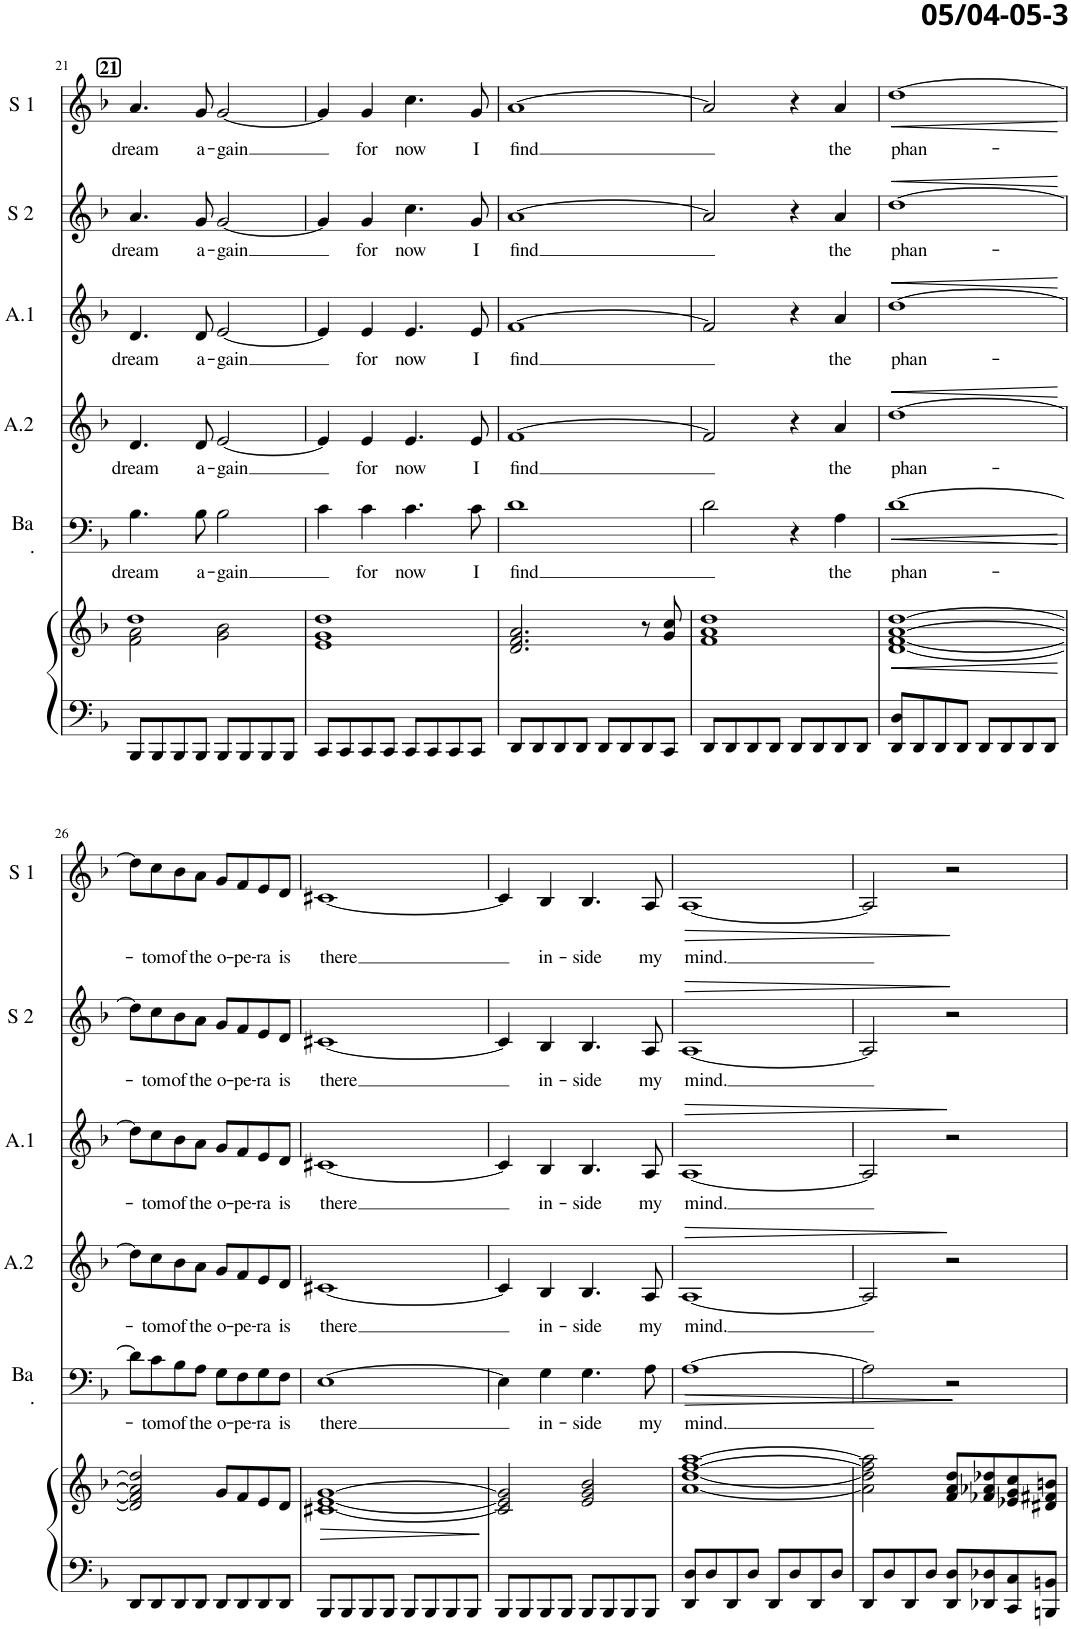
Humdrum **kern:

**kern	**kern	**dynam	**kern	**text	**dynam	**kern	**text	**dynam	**kern	**text	**dynam	**kern	**text	**dynam	**kern	**text	**dynam
*part6	*part6	*part6	*part5	*part5	*part5	*part4	*part4	*part4	*part3	*part3	*part3	*part2	*part2	*part2	*part1	*part1	*part1
*staff7	*staff6	*staff6/7	*staff5	*staff5	*staff5	*staff4	*staff4	*staff4	*staff3	*staff3	*staff3	*staff2	*staff2	*staff2	*staff1	*staff1	*staff1
*I"Piano	*	*	*I"Bariton	*	*	*I"Alt 2	*	*	*I"Alt 1	*	*	*I"Soprano 2	*	*	*I"Soprano 1	*	*
*I'Pno	*	*	*I'Ba .	*	*	*I'A.2	*	*	*I'A.1	*	*	*I'S 2	*	*	*I'S 1	*	*
!!LO:PB:g=z
*clefF4	*clefG2	*	*clefF4	*	*	*clefG2	*	*	*clefG2	*	*	*clefG2	*	*	*clefG2	*	*
*k[b-]	*k[b-]	*	*k[b-]	*	*	*k[b-]	*	*	*k[b-]	*	*	*k[b-]	*	*	*k[b-]	*	*
*M4/4	*M4/4	*	*M4/4	*	*	*M4/4	*	*	*M4/4	*	*	*M4/4	*	*	*M4/4	*	*
!!LO:REH:place=s1:a:B:cj:fs=11:t=21
=21	=21	=21	=21	=21	=21	=21	=21	=21	=21	=21	=21	=21	=21	=21	=21	=21	=21
*	*^	*	*	*	*	*	*	*	*	*	*	*	*	*	*	*	*
!	!	!	!	!	!LO:LY:b	!	!	!LO:LY:b	!	!	!LO:LY:b	!	!	!LO:LY:b	!	!	!LO:LY:b	!
8BBB-/L	1dd	2f\ 2a\	.	4.B-\	dream	.	4.d/	dream	.	4.d/	dream	.	4.a/	dream	.	4.a/	dream	.
8BBB-/	.	.	.	.	.	.	.	.	.	.	.	.	.	.	.	.	.	.
8BBB-/	.	.	.	.	.	.	.	.	.	.	.	.	.	.	.	.	.	.
!	!	!	!	!	!LO:LY:b	!	!	!LO:LY:b	!	!	!LO:LY:b	!	!	!LO:LY:b	!	!	!LO:LY:b	!
8BBB-/J	.	.	.	8B-\	a-	.	8d/	a-	.	8d/	a-	.	8g/	a-	.	8g/	a-	.
!	!	!	!	!	!LO:LY:b	!	!	!LO:LY:b	!	!	!LO:LY:b	!	!	!LO:LY:b	!	!	!LO:LY:b	!
8BBB-/L	.	2g\ 2b-\	.	2B-\	-gain	.	[2e/	-gain	.	[2e/	-gain	.	[2g/	-gain	.	[2g/	-gain	.
8BBB-/	.	.	.	.	.	.	.	.	.	.	.	.	.	.	.	.	.	.
8BBB-/	.	.	.	.	.	.	.	.	.	.	.	.	.	.	.	.	.	.
8BBB-/J	.	.	.	.	.	.	.	.	.	.	.	.	.	.	.	.	.	.
*	*v	*v	*	*	*	*	*	*	*	*	*	*	*	*	*	*	*	*
=22	=22	=22	=22	=22	=22	=22	=22	=22	=22	=22	=22	=22	=22	=22	=22	=22	=22
8CC/L	1e 1g 1dd	.	4c\	.	.	4e/]	.	.	4e/]	.	.	4g/]	.	.	4g/]	.	.
8CC/	.	.	.	.	.	.	.	.	.	.	.	.	.	.	.	.	.
!	!	!	!	!LO:LY:b	!	!	!LO:LY:b	!	!	!LO:LY:b	!	!	!LO:LY:b	!	!	!LO:LY:b	!
8CC/	.	.	4c\	for	.	4e/	for	.	4e/	for	.	4g/	for	.	4g/	for	.
8CC/J	.	.	.	.	.	.	.	.	.	.	.	.	.	.	.	.	.
!	!	!	!	!LO:LY:b	!	!	!LO:LY:b	!	!	!LO:LY:b	!	!	!LO:LY:b	!	!	!LO:LY:b	!
8CC/L	.	.	4.c\	now	.	4.e/	now	.	4.e/	now	.	4.cc\	now	.	4.cc\	now	.
8CC/	.	.	.	.	.	.	.	.	.	.	.	.	.	.	.	.	.
8CC/	.	.	.	.	.	.	.	.	.	.	.	.	.	.	.	.	.
!	!	!	!	!LO:LY:b	!	!	!LO:LY:b	!	!	!LO:LY:b	!	!	!LO:LY:b	!	!	!LO:LY:b	!
8CC/J	.	.	8c\	I	.	8e/	I	.	8e/	I	.	8g/	I	.	8g/	I	.
=23	=23	=23	=23	=23	=23	=23	=23	=23	=23	=23	=23	=23	=23	=23	=23	=23	=23
!	!	!	!	!LO:LY:b	!	!	!LO:LY:b	!	!	!LO:LY:b	!	!	!LO:LY:b	!	!	!LO:LY:b	!
8DD/L	2.d/ 2.f/ 2.a/	.	1d	find	.	[1f	find	.	[1f	find	.	[1a	find	.	[1a	find	.
8DD/	.	.	.	.	.	.	.	.	.	.	.	.	.	.	.	.	.
8DD/	.	.	.	.	.	.	.	.	.	.	.	.	.	.	.	.	.
8DD/J	.	.	.	.	.	.	.	.	.	.	.	.	.	.	.	.	.
8DD/L	.	.	.	.	.	.	.	.	.	.	.	.	.	.	.	.	.
8DD/	.	.	.	.	.	.	.	.	.	.	.	.	.	.	.	.	.
8DD/	8r	.	.	.	.	.	.	.	.	.	.	.	.	.	.	.	.
8CC/J	8g/ 8cc/	.	.	.	.	.	.	.	.	.	.	.	.	.	.	.	.
=24	=24	=24	=24	=24	=24	=24	=24	=24	=24	=24	=24	=24	=24	=24	=24	=24	=24
8DD/L	1f 1a 1dd	.	2d\	.	.	2f/]	.	.	2f/]	.	.	2a/]	.	.	2a/]	.	.
8DD/	.	.	.	.	.	.	.	.	.	.	.	.	.	.	.	.	.
8DD/	.	.	.	.	.	.	.	.	.	.	.	.	.	.	.	.	.
8DD/J	.	.	.	.	.	.	.	.	.	.	.	.	.	.	.	.	.
8DD/L	.	.	4r	.	.	4r	.	.	4r	.	.	4r	.	.	4r	.	.
8DD/	.	.	.	.	.	.	.	.	.	.	.	.	.	.	.	.	.
!	!	!	!	!LO:LY:b	!	!	!LO:LY:b	!	!	!LO:LY:b	!	!	!LO:LY:b	!	!	!LO:LY:b	!
8DD/	.	.	4A\	the	.	4a/	the	.	4a/	the	.	4a/	the	.	4a/	the	.
8DD/J	.	.	.	.	.	.	.	.	.	.	.	.	.	.	.	.	.
=25	=25	=25	=25	=25	=25	=25	=25	=25	=25	=25	=25	=25	=25	=25	=25	=25	=25
!	!	!LO:HP:b	!	!LO:LY:b	!LO:HP:b	!	!LO:LY:b	!LO:HP:b	!	!LO:LY:b	!LO:HP:b	!	!LO:LY:b	!LO:HP:b	!	!LO:LY:b	!LO:HP:b
8DD/ 8D/L	[1d [1f [1a [1dd	<	[1d	phan-	<	[1dd	phan-	<	[1dd	phan-	<	[1dd	phan-	<	[1dd	phan-	<
8DD/	.	.	.	.	.	.	.	.	.	.	.	.	.	.	.	.	.
8DD/	.	.	.	.	.	.	.	.	.	.	.	.	.	.	.	.	.
8DD/J	.	.	.	.	.	.	.	.	.	.	.	.	.	.	.	.	.
8DD/L	.	.	.	.	.	.	.	.	.	.	.	.	.	.	.	.	.
8DD/	.	.	.	.	.	.	.	.	.	.	.	.	.	.	.	.	.
8DD/	.	.	.	.	.	.	.	.	.	.	.	.	.	.	.	.	.
8DD/J	.	.	.	.	.	.	.	.	.	.	.	.	.	.	.	.	.
.	.	[	.	.	[	.	.	[	.	.	[	.	.	[	.	.	[
!!LO:LB:g=z
=26	=26	=26	=26	=26	=26	=26	=26	=26	=26	=26	=26	=26	=26	=26	=26	=26	=26
8DD/L	2d/] 2f/] 2a/] 2dd/]	.	8d\L]	.	.	8dd\L]	.	.	8dd\L]	.	.	8dd\L]	.	.	8dd\L]	.	.
!	!	!	!	!LO:LY:b	!	!	!LO:LY:b	!	!	!LO:LY:b	!	!	!LO:LY:b	!	!	!LO:LY:b	!
8DD/	.	.	8c\	-tom	.	8cc\	-tom	.	8cc\	-tom	.	8cc\	-tom	.	8cc\	-tom	.
!	!	!	!	!LO:LY:b	!	!	!LO:LY:b	!	!	!LO:LY:b	!	!	!LO:LY:b	!	!	!LO:LY:b	!
8DD/	.	.	8B-\	of	.	8b-\	of	.	8b-\	of	.	8b-\	of	.	8b-\	of	.
!	!	!	!	!LO:LY:b	!	!	!LO:LY:b	!	!	!LO:LY:b	!	!	!LO:LY:b	!	!	!LO:LY:b	!
8DD/J	.	.	8A\J	the	.	8a\J	the	.	8a\J	the	.	8a\J	the	.	8a\J	the	.
!	!	!	!	!LO:LY:b	!	!	!LO:LY:b	!	!	!LO:LY:b	!	!	!LO:LY:b	!	!	!LO:LY:b	!
8DD/L	8g/L	.	8G\L	o-	.	8g/L	o-	.	8g/L	o-	.	8g/L	o-	.	8g/L	o-	.
!	!	!	!	!LO:LY:b	!	!	!LO:LY:b	!	!	!LO:LY:b	!	!	!LO:LY:b	!	!	!LO:LY:b	!
8DD/	8f/	.	8F\	-pe-	.	8f/	-pe-	.	8f/	-pe-	.	8f/	-pe-	.	8f/	-pe-	.
!	!	!	!	!LO:LY:b	!	!	!LO:LY:b	!	!	!LO:LY:b	!	!	!LO:LY:b	!	!	!LO:LY:b	!
8DD/	8e/	.	8G\	-ra	.	8e/	-ra	.	8e/	-ra	.	8e/	-ra	.	8e/	-ra	.
!	!	!	!	!LO:LY:b	!	!	!LO:LY:b	!	!	!LO:LY:b	!	!	!LO:LY:b	!	!	!LO:LY:b	!
8DD/J	8d/J	.	8F\J	is	.	8d/J	is	.	8d/J	is	.	8d/J	is	.	8d/J	is	.
=27	=27	=27	=27	=27	=27	=27	=27	=27	=27	=27	=27	=27	=27	=27	=27	=27	=27
!	!	!LO:HP:b	!	!LO:LY:b	!	!	!LO:LY:b	!	!	!LO:LY:b	!	!	!LO:LY:b	!	!	!LO:LY:b	!
8BBB-/L	[1c#X [1e [1g	>	[1E	there	.	[1c#X	there	.	[1c#X	there	.	[1c#X	there	.	[1c#X	there	.
8BBB-/	.	.	.	.	.	.	.	.	.	.	.	.	.	.	.	.	.
8BBB-/	.	.	.	.	.	.	.	.	.	.	.	.	.	.	.	.	.
8BBB-/J	.	.	.	.	.	.	.	.	.	.	.	.	.	.	.	.	.
8BBB-/L	.	.	.	.	.	.	.	.	.	.	.	.	.	.	.	.	.
8BBB-/	.	.	.	.	.	.	.	.	.	.	.	.	.	.	.	.	.
8BBB-/	.	.	.	.	.	.	.	.	.	.	.	.	.	.	.	.	.
8BBB-/J	.	.	.	.	.	.	.	.	.	.	.	.	.	.	.	.	.
.	.	]	.	.	.	.	.	.	.	.	.	.	.	.	.	.	.
=28	=28	=28	=28	=28	=28	=28	=28	=28	=28	=28	=28	=28	=28	=28	=28	=28	=28
8BBB-/L	2c#/] 2e/] 2g/]	.	4E\]	.	.	4c#/]	.	.	4c#/]	.	.	4c#/]	.	.	4c#/]	.	.
8BBB-/	.	.	.	.	.	.	.	.	.	.	.	.	.	.	.	.	.
!	!	!	!	!LO:LY:b	!	!	!LO:LY:b	!	!	!LO:LY:b	!	!	!LO:LY:b	!	!	!LO:LY:b	!
8BBB-/	.	.	4G\	in-	.	4B-/	in-	.	4B-/	in-	.	4B-/	in-	.	4B-/	in-	.
8BBB-/J	.	.	.	.	.	.	.	.	.	.	.	.	.	.	.	.	.
!	!	!	!	!LO:LY:b	!	!	!LO:LY:b	!	!	!LO:LY:b	!	!	!LO:LY:b	!	!	!LO:LY:b	!
8BBB-/L	2e/ 2g/ 2b-/	.	4.G\	-side	.	4.B-/	-side	.	4.B-/	-side	.	4.B-/	-side	.	4.B-/	-side	.
8BBB-/	.	.	.	.	.	.	.	.	.	.	.	.	.	.	.	.	.
8BBB-/	.	.	.	.	.	.	.	.	.	.	.	.	.	.	.	.	.
!	!	!	!	!LO:LY:b	!	!	!LO:LY:b	!	!	!LO:LY:b	!	!	!LO:LY:b	!	!	!LO:LY:b	!
8BBB-/J	.	.	8A\	my	.	8A/	my	.	8A/	my	.	8A/	my	.	8A/	my	.
=29	=29	=29	=29	=29	=29	=29	=29	=29	=29	=29	=29	=29	=29	=29	=29	=29	=29
!	!	!	!	!LO:LY:b	!LO:HP:b	!	!LO:LY:b	!LO:HP:b	!	!LO:LY:b	!LO:HP:b	!	!LO:LY:b	!LO:HP:b	!	!LO:LY:b	!LO:HP:b
8DD/ 8D/L	[1a [1dd [1ff [1aa	.	[1A	mind.	>	[1A	mind.	>	[1A	mind.	>	[1A	mind.	>	[1A	mind.	>
8D/	.	.	.	.	.	.	.	.	.	.	.	.	.	.	.	.	.
8DD/	.	.	.	.	.	.	.	.	.	.	.	.	.	.	.	.	.
8D/J	.	.	.	.	.	.	.	.	.	.	.	.	.	.	.	.	.
8DD/L	.	.	.	.	.	.	.	.	.	.	.	.	.	.	.	.	.
8D/	.	.	.	.	.	.	.	.	.	.	.	.	.	.	.	.	.
8DD/	.	.	.	.	.	.	.	.	.	.	.	.	.	.	.	.	.
8D/J	.	.	.	.	.	.	.	.	.	.	.	.	.	.	.	.	.
.	.	.	.	.	]	.	.	]	.	.	]	.	.	]	.	.	]
=30	=30	=30	=30	=30	=30	=30	=30	=30	=30	=30	=30	=30	=30	=30	=30	=30	=30
8DD/L	2a\] 2dd\] 2ff\] 2aa\]	.	2A\]	.	.	2A/]	.	.	2A/]	.	.	2A/]	.	.	2A/]	.	.
8D/	.	.	.	.	.	.	.	.	.	.	.	.	.	.	.	.	.
8DD/	.	.	.	.	.	.	.	.	.	.	.	.	.	.	.	.	.
8D/J	.	.	.	.	.	.	.	.	.	.	.	.	.	.	.	.	.
8DD/ 8D/L	8f/ 8a/ 8dd/L	.	2r	.	.	2r	.	.	2r	.	.	2r	.	.	2r	.	.
8DD-X/ 8D-X/	8f-X/ 8a-X/ 8dd-X/	.	.	.	.	.	.	.	.	.	.	.	.	.	.	.	.
8CC/ 8C/	8e-X/ 8g/ 8cc/	.	.	.	.	.	.	.	.	.	.	.	.	.	.	.	.
8BBBn/ 8BBn/J	8d#X/ 8f#X/ 8bn/J	.	.	.	.	.	.	.	.	.	.	.	.	.	.	.	.
=	=	=	=	=	=	=	=	=	=	=	=	=	=	=	=	=	=
*-	*-	*-	*-	*-	*-	*-	*-	*-	*-	*-	*-	*-	*-	*-	*-	*-	*-
